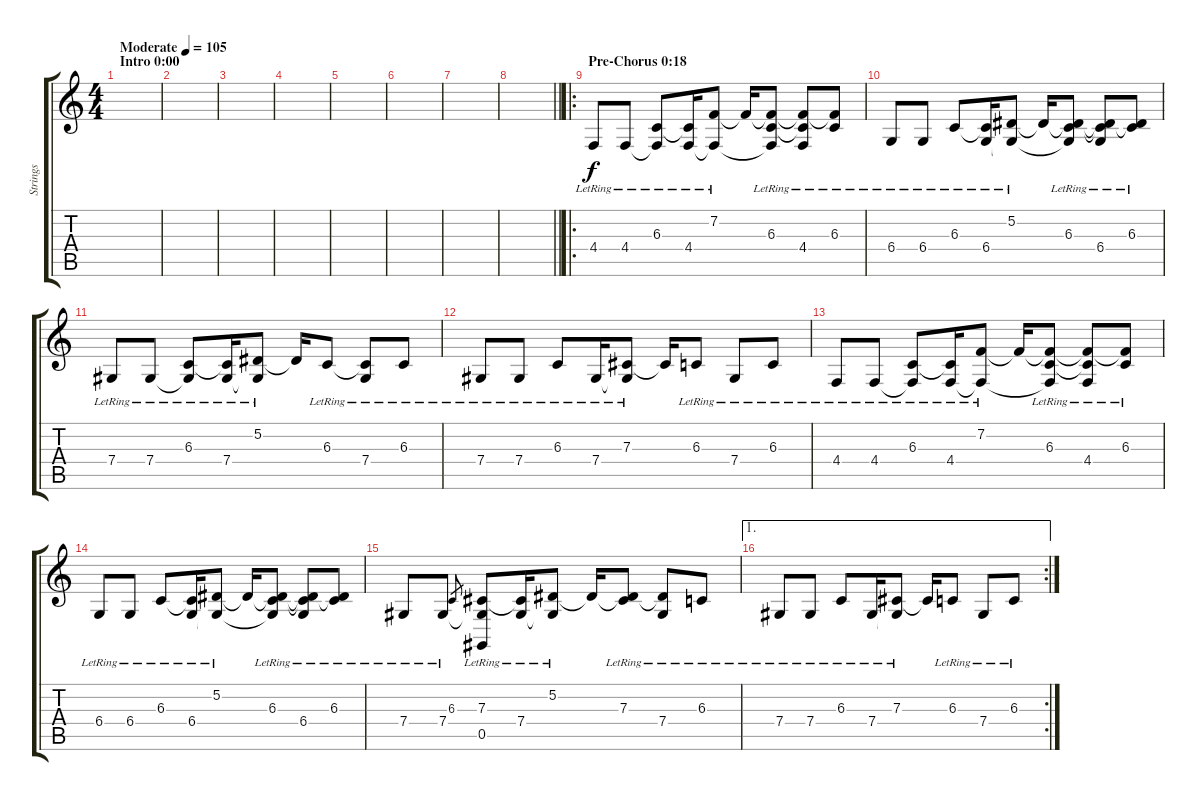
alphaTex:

\track ("Strings" "Strings") {instrument tremolostrings}
\staff {score tabs}
\tuning (Eb4 Bb3 Gb3 Db3 Ab2 Eb2) {hide}
\ts (4 4)
\section ("" "Intro 0:00")
\tempo (105 "Moderate")
\clef g2
\ks c
|
|
|
|
|
|
|
\barLineRight lightlight
|
\ro
\section ("" "Pre-Chorus 0:18")
4.4{lr}.8 4.4{lr}.8 (6.3{lr} 4.4{t}).8 (6.3{t} 4.4{lr}).16 (7.2{lr} 4.4{t}).8 7.2{t}.16 (7.2{t} 6.3{lr} 4.4{t}).8 (7.2{t} 6.3{t} 4.4{lr}).8 (7.2{t} 6.3{lr}).8 |
6.4{lr}.8 6.4{lr}.8 6.3{lr}.8 (6.3{t} 6.4{lr}).16 (5.2{lr} 6.4{t}).8 5.2{t}.16 (5.2{t} 6.3{lr} 6.4{t}).8 (5.2{t} 6.3{t} 6.4{lr}).8 (5.2{t} 6.3{lr}).8 |
7.4{lr}.8 7.4{lr}.8 (6.3{lr} 7.4{t}).8 (6.3{t} 7.4{lr}).16 (5.2{lr} 7.4{t}).8 5.2{t}.16 6.3{lr}.8 (6.3{t} 7.4{lr}).8 6.3{lr}.8 |
7.4{lr}.8 7.4{lr}.8 6.3{lr}.8 7.4{lr}.16 (7.3{lr} 7.4{t}).8 7.3{t}.16 6.3{lr}.8 7.4{lr}.8 6.3{lr}.8 |
4.4{lr}.8 4.4{lr}.8 (6.3{lr} 4.4{t}).8 (6.3{t} 4.4{lr}).16 (7.2{lr} 4.4{t}).8 7.2{t}.16 (7.2{t} 6.3{lr} 4.4{t}).8 (7.2{t} 6.3{t} 4.4{lr}).8 (7.2{t} 6.3{lr}).8 |
6.4{lr}.8 6.4{lr}.8 6.3{lr}.8 (6.3{t} 6.4{lr}).16 (5.2{lr} 6.4{t}).8 5.2{t}.16 (5.2{t} 6.3{lr} 6.4{t}).8 (5.2{t} 6.3{t} 6.4{lr}).8 (5.2{t} 6.3{lr}).8 |
7.4{lr}.8 7.4{lr}.8 6.3.8{gr} (7.3{lr} 7.4{t} 0.5).8 (7.3{t} 7.4{lr}).16 (5.2{lr} 7.4{t}).8 5.2{t}.16 (5.2{t} 7.3{lr}).8 (5.2{t} 7.4{lr}).8 6.3{lr}.8 |
\ae 1
\rc 2
7.4{lr}.8 7.4{lr}.8 6.3{lr}.8 7.4{lr}.16 (7.3{lr} 7.4{t}).8 7.3{t}.16 6.3{lr}.8 7.4{lr}.8 6.3{lr}.8
